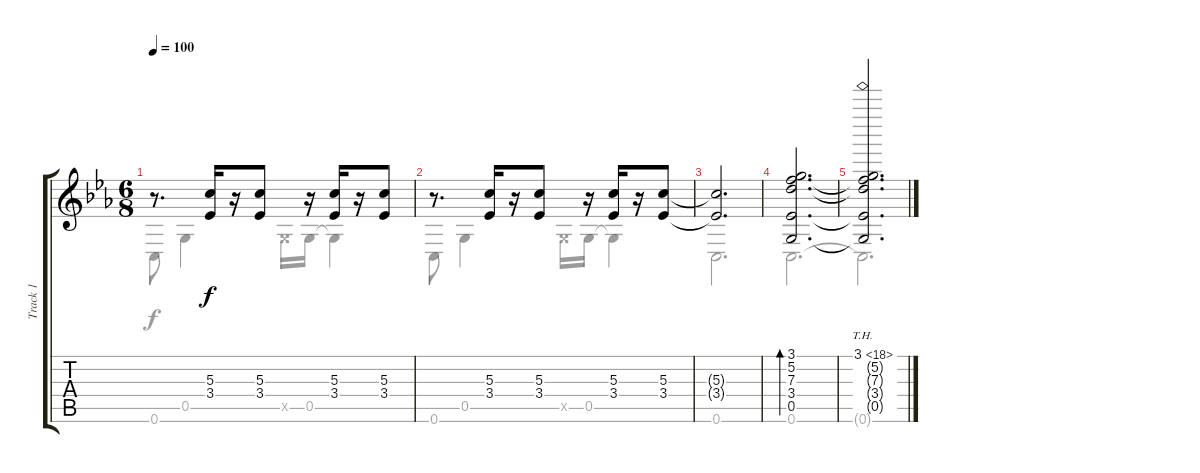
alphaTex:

\track ("Track 1" "Track 1") {instrument acousticguitarsteel}
\staff {score tabs}
\tuning (E4 C4 G3 C3 G2 C2) {hide}
\voice
\ts (6 8)
\tempo 100
\clef g2
\ks cminor
r.8{d dy f} (5.3 3.4).16 r.16 (5.3 3.4).8 r.16 (5.3 3.4).16 r.16 (5.3 3.4).8 |
r.8{d} (5.3 3.4).16 r.16 (5.3 3.4).8 r.16 (5.3 3.4).16 r.16 (5.3 3.4).8 |
(5.3{t} 3.4{t}).2{d} |
(3.1 5.2 7.3 3.4 0.5).2{d bd 240} |
(3.1{th 15} 5.2{t} 7.3{t} 3.4{t} 0.5{t}).2{d}
\voice
\clef g2
\ottava regular
\simile none
\ks cminor
0.6.8{dy f} 0.5.4 0.5{x}.16 0.5.16 0.5{t}.4 |
0.6.8 0.5.4 0.5{x}.16 0.5.16 0.5{t}.4 |
0.6.2{d} |
0.6.2{d} |
0.6{t}.2{d}
